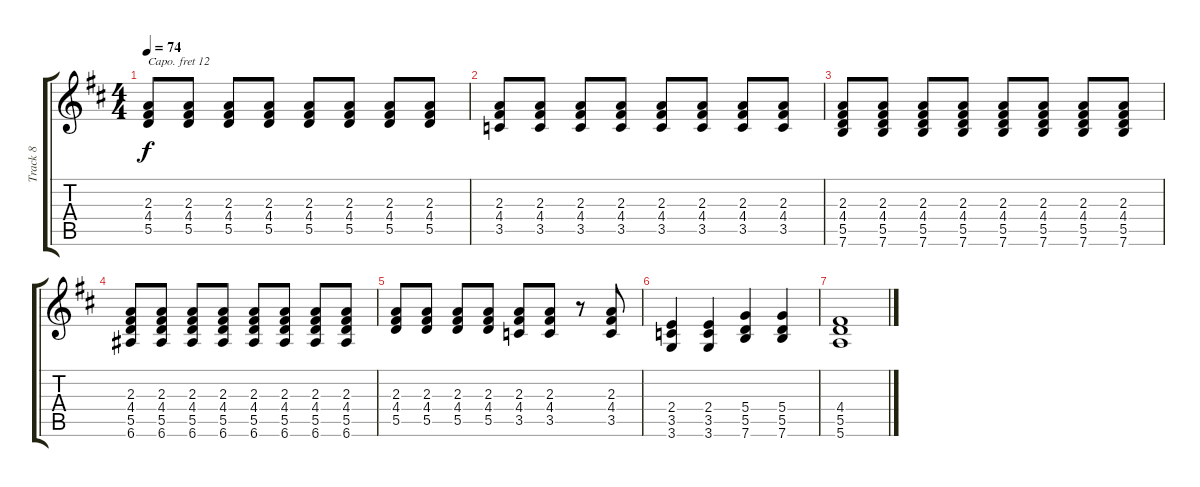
\track ("Track 8" "Track 8") {instrument acousticgrandpiano}
\staff {score tabs}
\capo 12
\tuning (E4 B3 G3 D3 A2 E2) {hide}
\ts (4 4)
\tempo 74
\clef g2
\ks d
(2.3 4.4 5.5).8{dy f} (2.3 4.4 5.5).8 (2.3 4.4 5.5).8 (2.3 4.4 5.5).8 (2.3 4.4 5.5).8 (2.3 4.4 5.5).8 (2.3 4.4 5.5).8 (2.3 4.4 5.5).8 |
(2.3 4.4 3.5).8 (2.3 4.4 3.5).8 (2.3 4.4 3.5).8 (2.3 4.4 3.5).8 (2.3 4.4 3.5).8 (2.3 4.4 3.5).8 (2.3 4.4 3.5).8 (2.3 4.4 3.5).8 |
(2.3 4.4 5.5 7.6).8 (2.3 4.4 5.5 7.6).8 (2.3 4.4 5.5 7.6).8 (2.3 4.4 5.5 7.6).8 (2.3 4.4 5.5 7.6).8 (2.3 4.4 5.5 7.6).8 (2.3 4.4 5.5 7.6).8 (2.3 4.4 5.5 7.6).8 |
(2.3 4.4 5.5 6.6).8 (2.3 4.4 5.5 6.6).8 (2.3 4.4 5.5 6.6).8 (2.3 4.4 5.5 6.6).8 (2.3 4.4 5.5 6.6).8 (2.3 4.4 5.5 6.6).8 (2.3 4.4 5.5 6.6).8 (2.3 4.4 5.5 6.6).8 |
(2.3 4.4 5.5).8 (2.3 4.4 5.5).8 (2.3 4.4 5.5).8 (2.3 4.4 5.5).8 (2.3 4.4 3.5).8 (2.3 4.4 3.5).8 r.8 (2.3 4.4 3.5).8 |
(2.4 3.5 3.6).4 (2.4 3.5 3.6).4 (5.4 5.5 7.6).4 (5.4 5.5 7.6).4 |
(4.4 5.5 5.6).1
